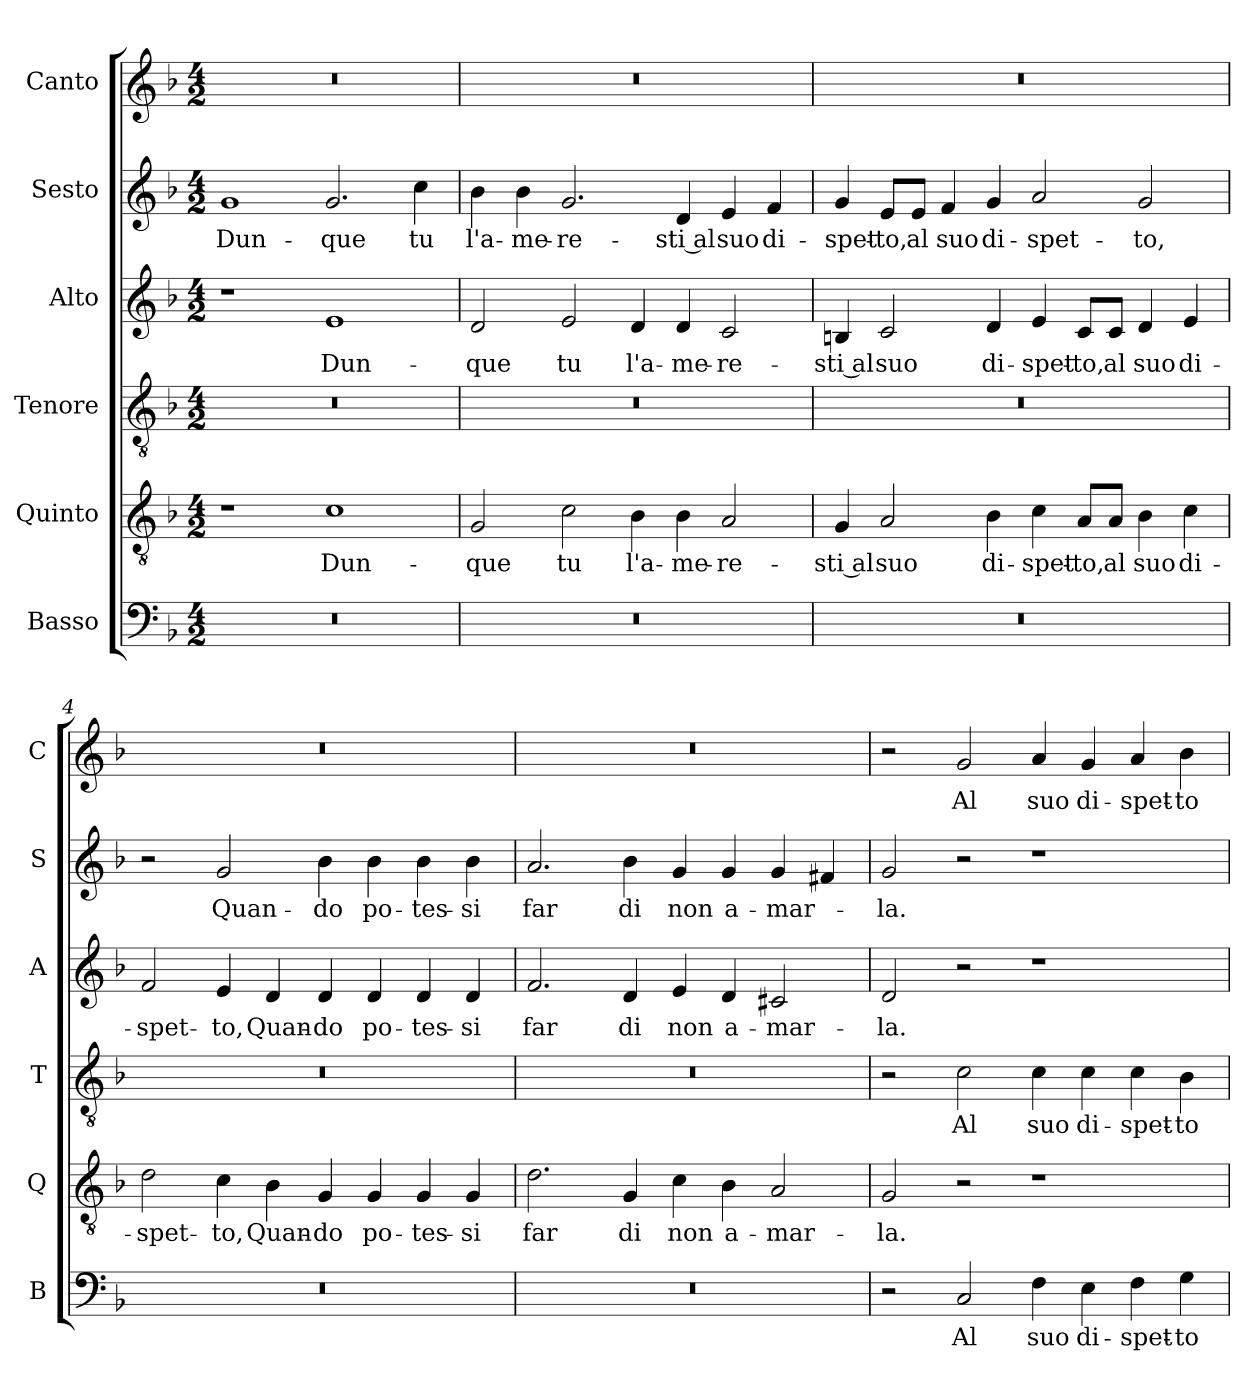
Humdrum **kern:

**kern	**text	**kern	**text	**kern	**text	**kern	**text	**kern	**text	**kern	**text
*part6	*part6	*part5	*part5	*part4	*part4	*part3	*part3	*part2	*part2	*part1	*part1
*staff6	*staff6	*staff5	*staff5	*staff4	*staff4	*staff3	*staff3	*staff2	*staff2	*staff1	*staff1
*I"Basso	*	*I"Quinto	*	*I"Tenore	*	*I"Alto	*	*I"Sesto	*	*I"Canto	*
*I'B	*	*I'Q	*	*I'T	*	*I'A	*	*I'S	*	*I'C	*
*clefF4	*	*clefGv2	*	*clefGv2	*	*clefG2	*	*clefG2	*	*clefG2	*
*k[b-]	*	*k[b-]	*	*k[b-]	*	*k[b-]	*	*k[b-]	*	*k[b-]	*
*d:	*	*d:	*	*d:	*	*d:	*	*d:	*	*d:	*
*M4/2	*	*M4/2	*	*M4/2	*	*M4/2	*	*M4/2	*	*M4/2	*
=1	=1	=1	=1	=1	=1	=1	=1	=1	=1	=1	=1
0r	.	1r	.	0r	.	1r	.	1g	Dun-	0r	.
.	.	1c	Dun-	.	.	1e	Dun-	2.g	-que	.	.
.	.	.	.	.	.	.	.	4cc	tu	.	.
=2	=2	=2	=2	=2	=2	=2	=2	=2	=2	=2	=2
0r	.	2G	-que	0r	.	2d	-que	4b-	l'a-	0r	.
.	.	.	.	.	.	.	.	4b-	-me-	.	.
.	.	2c	tu	.	.	2e	tu	2.g	-re-	.	.
.	.	4B-	l'a-	.	.	4d	l'a-	.	.	.	.
.	.	4B-	-me-	.	.	4d	-me-	4d	-sti al	.	.
.	.	2A	-re-	.	.	2c	-re-	4e	suo	.	.
.	.	.	.	.	.	.	.	4f	di-	.	.
=3	=3	=3	=3	=3	=3	=3	=3	=3	=3	=3	=3
0r	.	4G	-sti al	0r	.	4Bn	-sti al	4g	-spet-	0r	.
.	.	2A	suo	.	.	2c	suo	8eL	-to,	.	.
.	.	.	.	.	.	.	.	8eJ	al	.	.
.	.	.	.	.	.	.	.	4f	suo	.	.
.	.	4B-	di-	.	.	4d	di-	4g	di-	.	.
.	.	4c	-spet-	.	.	4e	-spet-	2a	-spet-	.	.
.	.	8AL	-to,	.	.	8cL	-to,	.	.	.	.
.	.	8AJ	al	.	.	8cJ	al	.	.	.	.
.	.	4B-	suo	.	.	4d	suo	2g	-to,	.	.
.	.	4c	di-	.	.	4e	di-	.	.	.	.
=4	=4	=4	=4	=4	=4	=4	=4	=4	=4	=4	=4
0r	.	2d	-spet-	0r	.	2f	-spet-	2r	.	0r	.
.	.	4c	-to,	.	.	4e	-to,	2g	Quan-	.	.
.	.	4B-	Quan-	.	.	4d	Quan-	.	.	.	.
.	.	4G	-do	.	.	4d	-do	4b-	-do	.	.
.	.	4G	po-	.	.	4d	po-	4b-	po-	.	.
.	.	4G	-tes-	.	.	4d	-tes-	4b-	-tes-	.	.
.	.	4G	-si	.	.	4d	-si	4b-	-si	.	.
=5	=5	=5	=5	=5	=5	=5	=5	=5	=5	=5	=5
0r	.	2.d	far	0r	.	2.f	far	2.a	far	0r	.
.	.	4G	di	.	.	4d	di	4b-	di	.	.
.	.	4c	non	.	.	4e	non	4g	non	.	.
.	.	4B-	a-	.	.	4d	a-	4g	a-	.	.
.	.	2A	-mar-	.	.	2c#X	-mar-	4g	-mar-	.	.
.	.	.	.	.	.	.	.	4f#X	.	.	.
=6	=6	=6	=6	=6	=6	=6	=6	=6	=6	=6	=6
2r	.	2G	-la.	2r	.	2d	-la.	2g	-la.	2r	.
2C	Al	2r	.	2c	Al	2r	.	2r	.	2g	Al
4F	suo	1r	.	4c	suo	1r	.	1r	.	4a	suo
4E	di-	.	.	4c	di-	.	.	.	.	4g	di-
4F	-spet-	.	.	4c	-spet-	.	.	.	.	4a	-spet-
4G	-to	.	.	4B-	-to	.	.	.	.	4b-	-to
=	=	=	=	=	=	=	=	=	=	=	=
*-	*-	*-	*-	*-	*-	*-	*-	*-	*-	*-	*-
